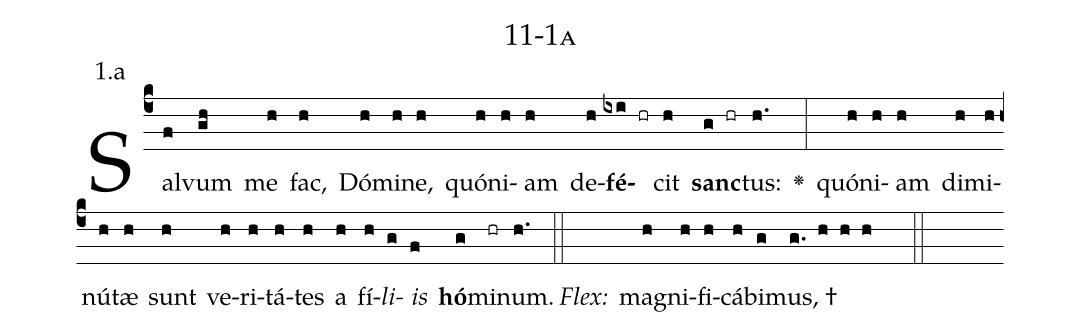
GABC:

name: 11-1a;
annotation: 1.a;
%%
(c4)Sal(f)vum(gh) me(h) fac,(h) Dó(h)mi(h)ne,(h) quón(h)i(h)am(h) de(h)<b>fé</b>(ixi hr)cit(h) <b>sanc</b>(g hr)tus:(h.) <v>\greheightstar</v>(:) quón(h)i(h)am(h) di(h)mi(h)nú(h)tæ(h) sunt(h) ve(h)ri(h)tá(h)tes(h) a(h) fí(h)<i>li</i>(g)<i>is</i>(f) <b>hó</b>(g)mi(hr)num.(h.) (::)
<i>Flex:</i>()  ma(h)gni(h)fi(h)cá(h)bi(g)mus, †(g. h h h  ::)

%E(h) u(h) o(g) u(f) a(g) e.(h.) (::)
